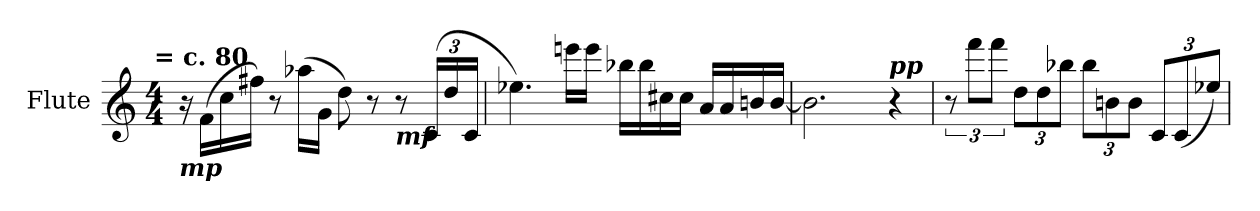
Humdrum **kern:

**kern
*part1
*staff1
*I"Flute
*I'Fl.
*clefG2
*k[]
!!LO:TX:omd:t= = c. 80
*M4/4
*MM120
=1
!LO:TX:b:Bi:t=mp
16r
(>16f\LL
16cc\
16ff#X\JJ)
8r
(>16aa-X\LL
16g\JJ
8dd\)
8r
!LO:TX:b:Bi:t=mf
8r
*Xbrackettup
(<24c/LL
24dd/
24c/JJ
=2
4.ee-X\)
16eeen\LL
16eee\JJ
16bb-X\LL
16bb-\
16cc#X\
16cc#\JJ
16a/LL
16a/
16bn/
[16b/JJ
=3
2.b\]
!LO:TX:a:Bi:t=pp
4r
=4
*brackettup
12r
12fff\L
12fff\J
*Xbrackettup
12dd\L
12dd\
12bb-X\J
12bb-\L
12bn\
12b\J
12c/L
(<12c/
12ee-X/J)
=
*-
